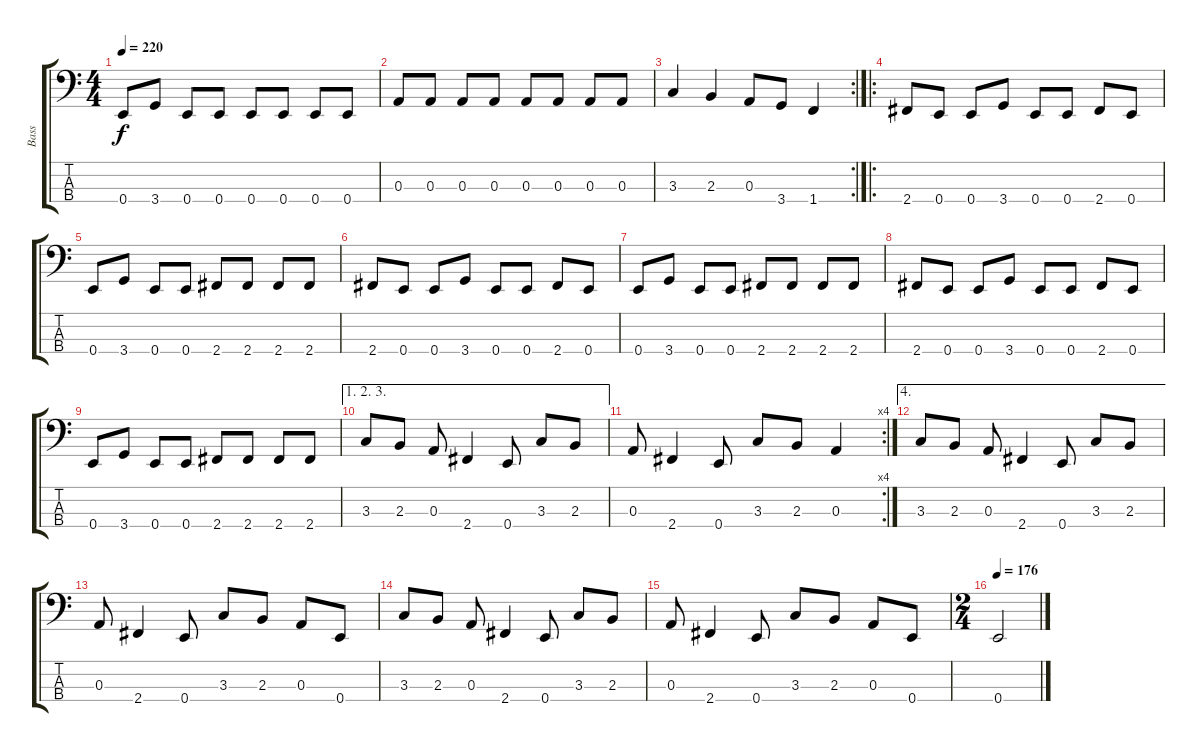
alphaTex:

\track ("Bass" "Bass") {instrument electricbasspick}
\staff {score tabs}
\tuning (G2 D2 A1 E1) {hide}
\ts (4 4)
\tempo 220
\clef f4
\ks c
0.4.8{dy f} 3.4.8 0.4.8 0.4.8 0.4.8 0.4.8 0.4.8 0.4.8 |
0.3.8 0.3.8 0.3.8 0.3.8 0.3.8 0.3.8 0.3.8 0.3.8 |
\rc 2
3.3.4 2.3.4 0.3.8 3.4.8 1.4.4 |
\ro
2.4.8 0.4.8 0.4.8 3.4.8 0.4.8 0.4.8 2.4.8 0.4.8 |
0.4.8 3.4.8 0.4.8 0.4.8 2.4.8 2.4.8 2.4.8 2.4.8 |
2.4.8 0.4.8 0.4.8 3.4.8 0.4.8 0.4.8 2.4.8 0.4.8 |
0.4.8 3.4.8 0.4.8 0.4.8 2.4.8 2.4.8 2.4.8 2.4.8 |
2.4.8 0.4.8 0.4.8 3.4.8 0.4.8 0.4.8 2.4.8 0.4.8 |
0.4.8 3.4.8 0.4.8 0.4.8 2.4.8 2.4.8 2.4.8 2.4.8 |
\ae (1 2 3)
3.3.8 2.3.8 0.3.8 2.4.4 0.4.8 3.3.8 2.3.8 |
\rc 4
0.3.8 2.4.4 0.4.8 3.3.8 2.3.8 0.3.4 |
\ae 4
3.3.8 2.3.8 0.3.8 2.4.4 0.4.8 3.3.8 2.3.8 |
0.3.8 2.4.4 0.4.8 3.3.8 2.3.8 0.3.8 0.4.8 |
3.3.8 2.3.8 0.3.8 2.4.4 0.4.8 3.3.8 2.3.8 |
0.3.8 2.4.4 0.4.8 3.3.8 2.3.8 0.3.8 0.4.8 |
\ts (2 4)
\tempo 176
0.4.2
